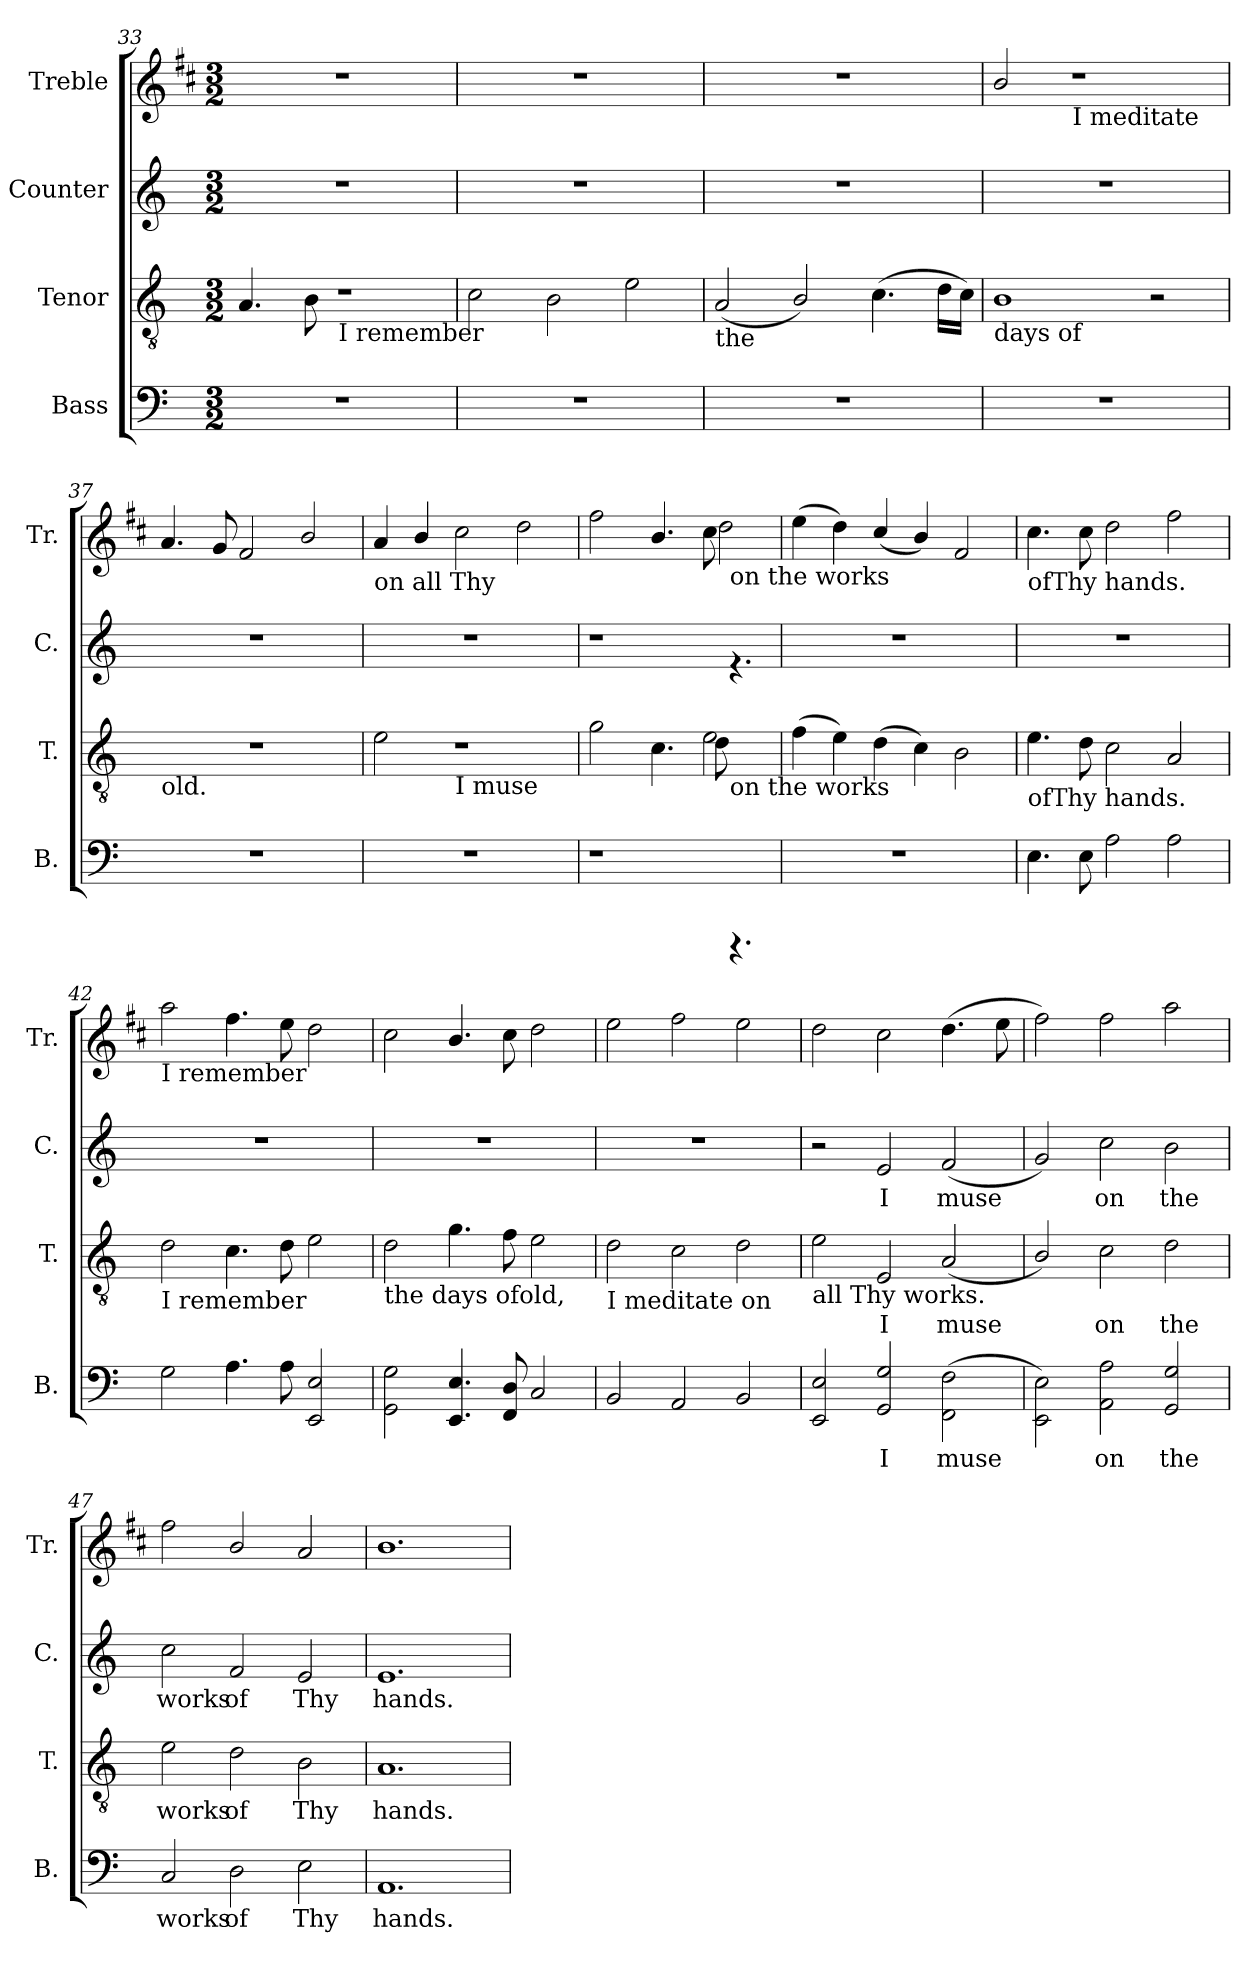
**kern	**text	**kern	**text	**kern	**text	**kern
*part4	*part4	*part3	*part3	*part2	*part2	*part1
*staff4	*staff4	*staff3	*staff3	*staff2	*staff2	*staff1
*I"Bass	*	*I"Tenor	*	*I"Counter	*	*I"Treble
*I'B.	*	*I'T.	*	*I'C.	*	*I'Tr.
*clefF4	*	*clefGv2	*	*clefG2	*	*clefG2
*	*	*	*	*	*	*ITrd1c2
*k[]	*	*k[]	*	*k[]	*	*k[]
*C:	*	*C:	*	*C:	*	*C:
*M3/2	*	*M3/2	*	*M3/2	*	*M3/2
=33	=33	=33	=33	=33	=33	=33
!	!	!	!LO:LY:a:cj	!	!	!
1.r	.	4.A/	.	1.r	.	1.r
!	!	!	!LO:LY:a:cj	!	!	!
.	.	8B\	.	.	.	.
!	!	!LO:TX:b:t=I remember	!	!	!	!
.	.	1r	.	.	.	.
=34	=34	=34	=34	=34	=34	=34
!	!	!	!LO:LY:a:cj	!	!	!
1.r	.	2c\	.	1.r	.	1.r
!	!	!	!LO:LY:a:cj	!	!	!
.	.	2B\	.	.	.	.
!	!	!	!LO:LY:a:cj	!	!	!
.	.	2e\	.	.	.	.
=35	=35	=35	=35	=35	=35	=35
!	!	!LO:TX:b:t=the	!	!	!	!
!	!	!	!LO:LY:a:cj	!	!	!
1.r	.	(<2A/	.	1.r	.	1.r
!	!	!	!LO:LY:a:cj	!	!	!
.	.	2B/)	.	.	.	.
!	!	!	!LO:LY:a:cj	!	!	!
.	.	(>4.c\	.	.	.	.
!	!	!	!LO:LY:a:cj	!	!	!
.	.	16d\L	.	.	.	.
!	!	!	!LO:LY:a:cj	!	!	!
.	.	16c\J)	.	.	.	.
=36	=36	=36	=36	=36	=36	=36
!	!	!LO:TX:b:t=days of	!	!	!	!
!	!	!	!LO:LY:a:cj	!	!	!
1.r	.	1B	.	1.r	.	2a/
!	!	!	!	!	!	!LO:TX:b:t=I meditate
.	.	.	.	.	.	1r
.	.	2r	.	.	.	.
=37	=37	=37	=37	=37	=37	=37
!	!	!LO:TX:b:t=old.	!	!	!	!
1.r	.	1.r	.	1.r	.	4.g/
.	.	.	.	.	.	8f/
.	.	.	.	.	.	2e/
.	.	.	.	.	.	2a/
=38	=38	=38	=38	=38	=38	=38
!	!	!	!	!	!	!LO:TX:b:t=on all Thy
!	!	!	!LO:LY:a:cj	!	!	!
1.r	.	2e\	.	1.r	.	4g/
.	.	.	.	.	.	4a/
!	!	!LO:TX:b:t=I muse	!	!	!	!
.	.	1r	.	.	.	2b\
.	.	.	.	.	.	2cc\
=39	=39	=39	=39	=39	=39	=39
!	!	!	!	!	!	!LO:TX:b:t=works, I muse
!	!	!	!LO:LY:a:cj	!	!	!
*	*	*^	*	*	*	*^
1r	.	2g\	2..ryy	.	1r	.	2ee\	2..ryy
!	!	!	!	!LO:LY:a:cj	!	!	!	!
.	.	4.c\	.	.	.	.	4.a/	.
!	!	!	!	!LO:LY:a:cj	!	!	!	!
.	.	2e\	8d\	.	.	.	8b\	2cc\
!	!	!	!	!	!	!	!LO:TX:b:t=on the works	!
!	!	!	!LO:TX:b:t=on the works	!	!	!	!	!
4.rCCC	.	.	4.ryy	.	4.rf	.	4.ryy	.
*	*	*	*	*	*	*	*v	*v
=40	=40	=40	=40	=40	=40	=40	=40
!	!	!	!	!LO:LY:a:cj	!	!	!
*	*	*v	*v	*	*	*	*
1.r	.	(>4f\	.	1.r	.	(>4dd\
!	!	!	!LO:LY:a:cj	!	!	!
.	.	4e\)	.	.	.	4cc\)
!	!	!	!LO:LY:a:cj	!	!	!
.	.	(>4d\	.	.	.	(<4b/
!	!	!	!LO:LY:a:cj	!	!	!
.	.	4c\)	.	.	.	4a/)
!	!	!	!LO:LY:a:cj	!	!	!
.	.	2B\	.	.	.	2e/
=41	=41	=41	=41	=41	=41	=41
!	!	!	!	!	!	!LO:TX:b:t=ofThy hands.
!	!	!LO:TX:b:t=ofThy hands.	!	!	!	!
!	!LO:LY:a:cj	!	!LO:LY:a:cj	!	!	!
4.E\	.	4.e\	.	1.r	.	4.b\
!	!LO:LY:a:cj	!	!LO:LY:a:cj	!	!	!
8E\	.	8d\	.	.	.	8b\
!	!LO:LY:a:cj	!	!LO:LY:a:cj	!	!	!
2A\	.	2c\	.	.	.	2cc\
!	!LO:LY:a:cj	!	!LO:LY:a:cj	!	!	!
2A\	.	2A/	.	.	.	2ee\
!!LO:LB:g=z
=42	=42	=42	=42	=42	=42	=42
!	!	!	!	!	!	!LO:TX:b:t=I remember
!	!	!LO:TX:b:t=I remember	!	!	!	!
!	!LO:LY:a:cj	!	!LO:LY:a:cj	!	!	!
2G\	.	2d\	.	1.r	.	2gg\
!	!LO:LY:a:cj	!	!LO:LY:a:cj	!	!	!
4.A\	.	4.c\	.	.	.	4.ee\
!	!LO:LY:a:cj	!	!LO:LY:a:cj	!	!	!
8A\	.	8d\	.	.	.	8dd\
!	!LO:LY:a:cj	!	!LO:LY:a:cj	!	!	!
2EE/ 2E/	.	2e\	.	.	.	2cc\
=43	=43	=43	=43	=43	=43	=43
!	!	!LO:TX:b:t=the days ofold,	!	!	!	!
!	!LO:LY:a:cj	!	!LO:LY:a:cj	!	!	!
2GG\ 2G\	.	2d\	.	1.r	.	2b\
!	!LO:LY:a:cj	!	!LO:LY:a:cj	!	!	!
4.EE/ 4.E/	.	4.g\	.	.	.	4.a/
!	!LO:LY:a:cj	!	!LO:LY:a:cj	!	!	!
8FF/ 8D/	.	8f\	.	.	.	8b\
!	!LO:LY:a:cj	!	!LO:LY:a:cj	!	!	!
2C/	.	2e\	.	.	.	2cc\
=44	=44	=44	=44	=44	=44	=44
!	!	!LO:TX:b:t=I meditate on	!	!	!	!
!	!LO:LY:a:cj	!	!LO:LY:a:cj	!	!	!
2BB/	.	2d\	.	1.r	.	2dd\
!	!LO:LY:a:cj	!	!LO:LY:a:cj	!	!	!
2AA/	.	2c\	.	.	.	2ee\
!	!LO:LY:a:cj	!	!LO:LY:a:cj	!	!	!
2BB/	.	2d\	.	.	.	2dd\
=45	=45	=45	=45	=45	=45	=45
!	!	!LO:TX:b:t=all Thy works.	!	!	!	!
!	!LO:LY:a:cj	!	!LO:LY:a:cj	!	!	!
2EE/ 2E/	.	2e\	.	2r	.	2cc\
!	!LO:LY:a:cj	!	!LO:LY:a:cj	!	!LO:LY:b:cj	!
2GG/ 2G/	I	2E/	I	2e/	I	2b\
!	!LO:LY:a:cj	!	!LO:LY:a:cj	!	!LO:LY:b:cj	!
(>2FF\ 2F\	muse	(<2A/	muse	(<2f/	muse	(>4.cc\
.	.	.	.	.	.	8dd\
=46	=46	=46	=46	=46	=46	=46
!	!LO:LY:a:cj	!	!LO:LY:a:cj	!	!LO:LY:b:cj	!
2EE\ 2E\)	.	2B/)	.	2g/)	.	2ee\)
!	!LO:LY:a:cj	!	!LO:LY:a:cj	!	!LO:LY:b:cj	!
2AA\ 2A\	on	2c\	on	2cc\	on	2ee\
!	!LO:LY:a:cj	!	!LO:LY:a:cj	!	!LO:LY:b:cj	!
2GG/ 2G/	the	2d\	the	2b\	the	2gg\
=47	=47	=47	=47	=47	=47	=47
!	!LO:LY:a:cj	!	!LO:LY:a:cj	!	!LO:LY:b:cj	!
2C/	works	2e\	works	2cc\	works	2ee\
!	!LO:LY:a:cj	!	!LO:LY:a:cj	!	!LO:LY:b:cj	!
2D\	of	2d\	of	2f/	of	2a/
!	!LO:LY:a:cj	!	!LO:LY:a:cj	!	!LO:LY:b:cj	!
2E\	Thy	2B\	Thy	2e/	Thy	2g/
=48	=48	=48	=48	=48	=48	=48
!	!LO:LY:a:cj	!	!LO:LY:a:cj	!	!LO:LY:b:cj	!
1.AA	hands.	1.A	hands.	1.e	hands.	1.a
=	=	=	=	=	=	=
*-	*-	*-	*-	*-	*-	*-
